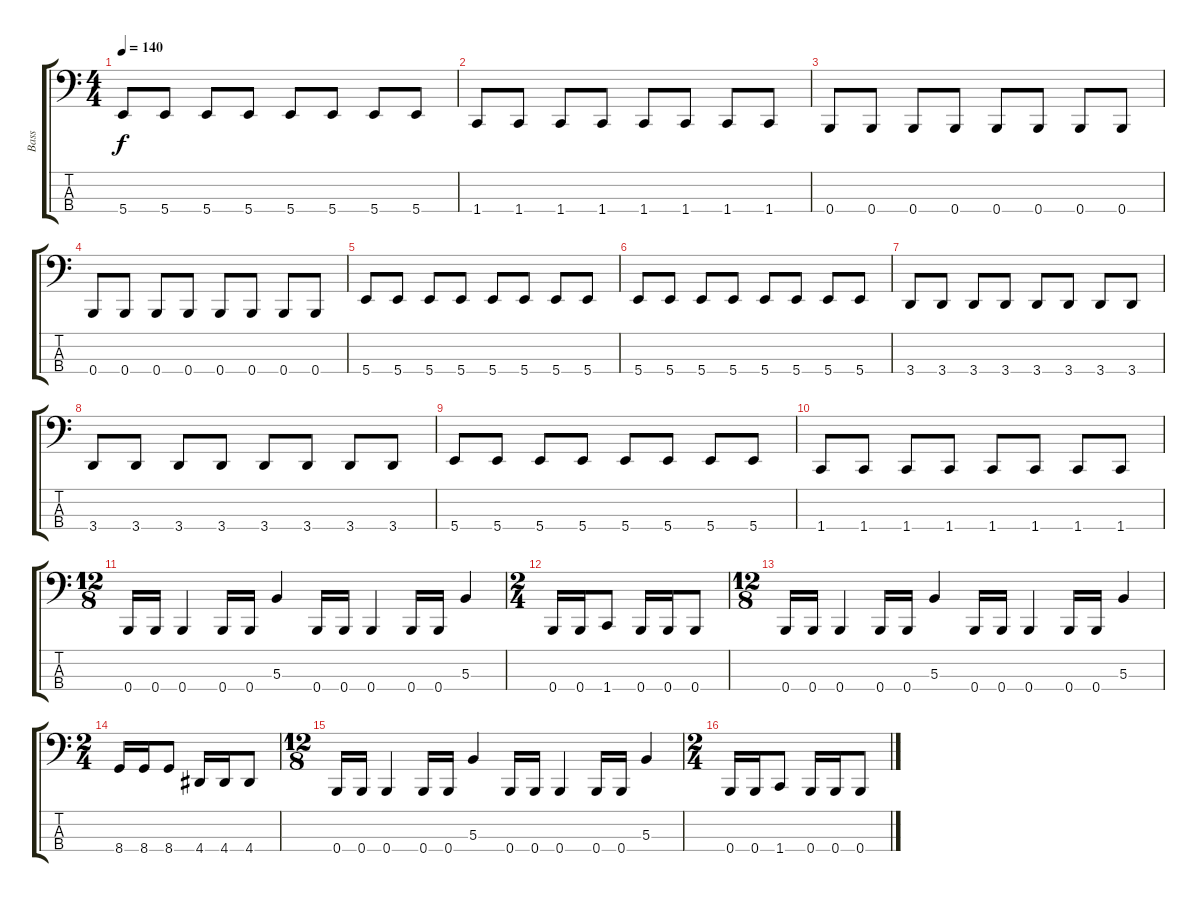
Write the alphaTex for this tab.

\track ("Bass" "Bass") {instrument electricbasspick}
\staff {score tabs}
\tuning (E2 B1 Gb1 B0) {hide}
\ts (4 4)
\tempo 140
\clef f4
\ks c
5.4.8{dy f} 5.4.8 5.4.8 5.4.8 5.4.8 5.4.8 5.4.8 5.4.8 |
1.4.8 1.4.8 1.4.8 1.4.8 1.4.8 1.4.8 1.4.8 1.4.8 |
0.4.8 0.4.8 0.4.8 0.4.8 0.4.8 0.4.8 0.4.8 0.4.8 |
0.4.8 0.4.8 0.4.8 0.4.8 0.4.8 0.4.8 0.4.8 0.4.8 |
5.4.8 5.4.8 5.4.8 5.4.8 5.4.8 5.4.8 5.4.8 5.4.8 |
5.4.8 5.4.8 5.4.8 5.4.8 5.4.8 5.4.8 5.4.8 5.4.8 |
3.4.8 3.4.8 3.4.8 3.4.8 3.4.8 3.4.8 3.4.8 3.4.8 |
3.4.8 3.4.8 3.4.8 3.4.8 3.4.8 3.4.8 3.4.8 3.4.8 |
5.4.8 5.4.8 5.4.8 5.4.8 5.4.8 5.4.8 5.4.8 5.4.8 |
1.4.8 1.4.8 1.4.8 1.4.8 1.4.8 1.4.8 1.4.8 1.4.8 |
\ts (12 8)
0.4.16 0.4.16 0.4.4 0.4.16 0.4.16 5.3.4 0.4.16 0.4.16 0.4.4 0.4.16 0.4.16 5.3.4 |
\ts (2 4)
0.4.16 0.4.16 1.4.8 0.4.16 0.4.16 0.4.8 |
\ts (12 8)
0.4.16 0.4.16 0.4.4 0.4.16 0.4.16 5.3.4 0.4.16 0.4.16 0.4.4 0.4.16 0.4.16 5.3.4 |
\ts (2 4)
8.4.16 8.4.16 8.4.8 4.4.16 4.4.16 4.4.8 |
\ts (12 8)
0.4.16 0.4.16 0.4.4 0.4.16 0.4.16 5.3.4 0.4.16 0.4.16 0.4.4 0.4.16 0.4.16 5.3.4 |
\ts (2 4)
0.4.16 0.4.16 1.4.8 0.4.16 0.4.16 0.4.8
